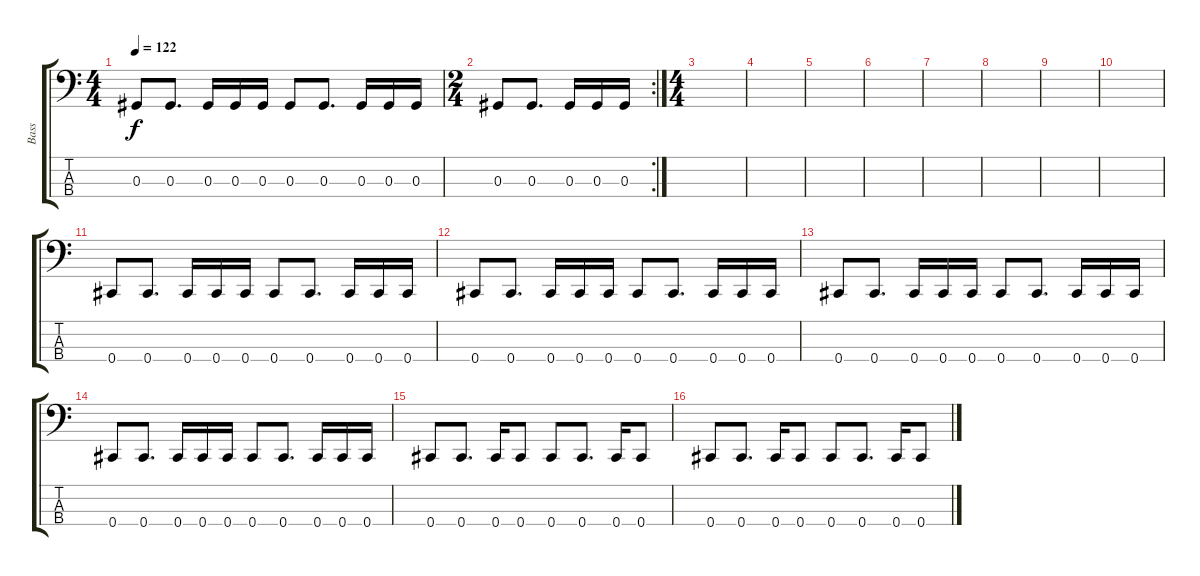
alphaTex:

\track ("Bass" "Bass") {instrument acousticbass}
\staff {score tabs}
\tuning (Ab2 Db2 Ab1 Db1) {hide}
\ts (4 4)
\tempo 122
\clef f4
\ks c
0.3.8{dy f} 0.3.8{d} 0.3.16 0.3.16 0.3.16 0.3.8 0.3.8{d} 0.3.16 0.3.16 0.3.16 |
\rc 2
\ts (2 4)
0.3.8 0.3.8{d} 0.3.16 0.3.16 0.3.16 |
\ts (4 4)
|
|
|
|
|
|
|
|
0.4.8 0.4.8{d} 0.4.16 0.4.16 0.4.16 0.4.8 0.4.8{d} 0.4.16 0.4.16 0.4.16 |
0.4.8 0.4.8{d} 0.4.16 0.4.16 0.4.16 0.4.8 0.4.8{d} 0.4.16 0.4.16 0.4.16 |
0.4.8 0.4.8{d} 0.4.16 0.4.16 0.4.16 0.4.8 0.4.8{d} 0.4.16 0.4.16 0.4.16 |
0.4.8 0.4.8{d} 0.4.16 0.4.16 0.4.16 0.4.8 0.4.8{d} 0.4.16 0.4.16 0.4.16 |
0.4.8 0.4.8{d} 0.4.16 0.4.8 0.4.8 0.4.8{d} 0.4.16 0.4.8 |
0.4.8 0.4.8{d} 0.4.16 0.4.8 0.4.8 0.4.8{d} 0.4.16 0.4.8
